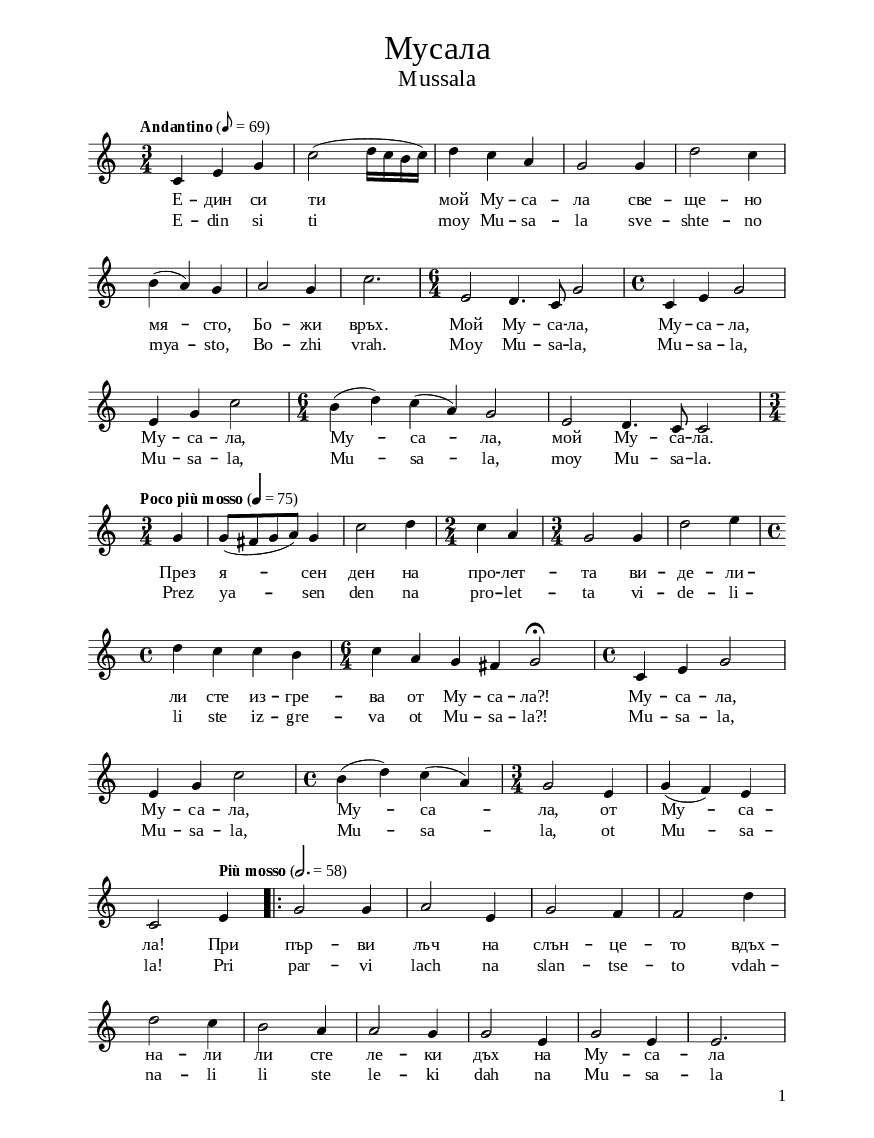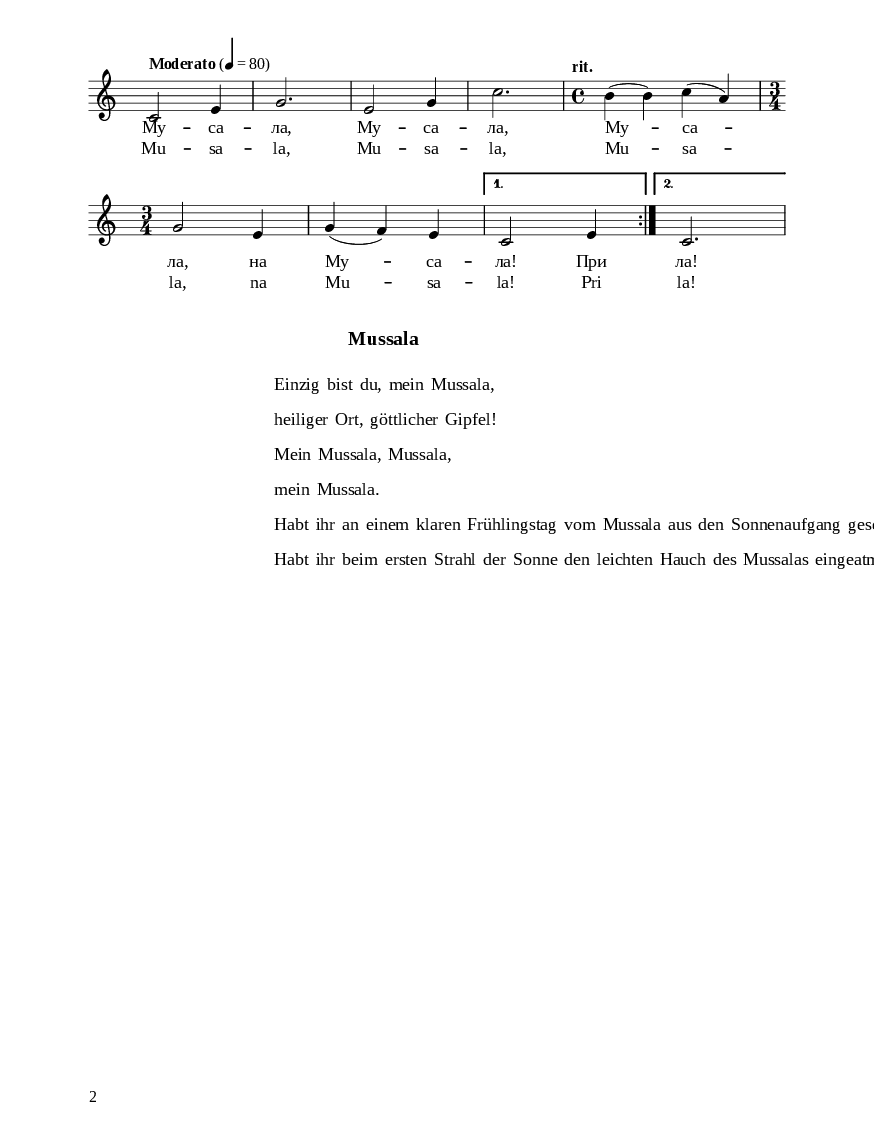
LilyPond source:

\version "2.18.2"

\paper {
  #(set-paper-size "a5")
}

\bookpart {
\paper {
  print-all-headers = ##t
  print-page-number = ##t
  print-first-page-number = ##t

  % put page numbers on the bottom
  oddHeaderMarkup = \markup ""
  evenHeaderMarkup = \markup ""
  oddFooterMarkup = \markup
    \fill-line {
      ""
      \on-the-fly #print-page-number-check-first \fromproperty #'page:page-number-string
    }
  evenFooterMarkup = \markup
    \fill-line {
      \on-the-fly #print-page-number-check-first \fromproperty #'page:page-number-string
      ""
    }

  left-margin = 1.5\cm
  right-margin = 1.5\cm
  top-margin = 1.6\cm
  bottom-margin = 1.2\cm
  ragged-bottom = ##t % do not spread the staves to fill the whole vertical space

  % change lyrics and titles font (affects notes also)
  fonts =
    #(make-pango-font-tree
     "Times New Roman"
     "DejaVu Sans"
     "DejaVu Sans Mono"
     (/ (* staff-height pt) 3.6))

  % change distance between staves
  system-system-spacing =
    #'((basic-distance . 12)
       (minimum-distance . 6)
       (padding . 1)
       (stretchability . 12))
}

\header {
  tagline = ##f
}

\score{
  \layout { 
    indent = 0.0\cm % remove first line indentation
    %ragged-last = ##t % do not spread last line to fill the whole space
    \context {
      \Score
      \omit BarNumber %remove bar numbers
    } % context

    \context { % change staff size
      \Staff
      fontSize = #+0 % affects notes size only
      \override StaffSymbol #'staff-space = #(magstep -3)
      \override StaffSymbol #'thickness = #0.5
      \override BarLine #'hair-thickness = #1
      %\override StaffSymbol #'ledger-line-thickness = #'(0 . 0)
    }

    \context { % adjust space between staff and lyrics and between the two lyric lines
      \Lyrics
      \override VerticalAxisGroup.nonstaff-relatedstaff-spacing = #'((basic-distance . 4.5))
      \override VerticalAxisGroup.nonstaff-nonstaff-spacing = #'((minimum-distance . 2))
    }
  } % layout

  \new Voice \absolute {
      \clef treble
    \key c \major
    \time 3/4 
    %\tempo "Moderato" 8 = 160
    \tempo \markup { % make tempo note smaller
      \concat { "Andantino " \normal-text { "(" }
          \teeny \general-align #Y #DOWN \note #"8" #0.8
          \normal-text { " = 69)" }
      }
    }
    
    
	c'4 e'4 g'4 | c''2 ( d''16 c'' b' c'' ) |  d''4 c''4 a'4 | g'2 g'4 | d''2 c''4 \break |

b'4 ( a'4 ) g'4 | a'2 g'4 | c''2.| \time 6/4 e'2 d'4. c'8 g'2 | \time 4/4 c'4 e'4  g'2  | \break

e'4 g'4 c''2 |\time 6/4 b'4 ( d''4 ) c''4 ( a'4 ) g'2 | e'2 d'4. c'8 c'2 | \break 

\time 3/4 \partial 4  \tempo "Poco più mosso" 4 = 75 g'4 | g'8 ( fis'8 g'8 a'8 ) g'4 | c''2 d''4 | \time 2/4 c''4 a'4 |\time 3/4 g'2 g'4 | d''2 e''4 |  \break 

\time 4/4 d''4 c'' c'' b' | \time 6/4 c''4 a' g' fis' g'2 \fermata | \time 4/4 c'4 e'4 g'2 | \break

e'4 g'4 c''2 | \time 4/4 b'4 ( d''4 ) c''4 ( a'4 ) | \time 3/4 g'2 e'4 | g'4 ( f'4 ) e'4 | \break

c'2  \tempo "Più mosso" 2. = 58 e'4 | \repeat volta 2 { g'2 g'4 | a'2 e'4 | g'2 f'4 f'2 d''4 |\break

d''2 c''4 | b'2 a'4 | a'2 g'4 | g'2 e'4 | g'2 e'4 | e'2. \break

 \tempo "Moderato" 4 = 80 c'2 e'4 | g'2. | e'2 g'4 | c''2. | \time 4/4 \tempo "rit." b'4 ( b'4 ) c''4 ( a'4 ) \break

\time 3/4 g'2 e'4 | g'4 ( f'4 ) e'4 } \alternative { { c'2 e'4 } {c'2. } }

}


  
  \addlyrics {Е -- дин си ти мой Му -- са -- ла све -- ще -- но
                    
                    мя -- сто, Бо -- жи връх.  Мой Му -- са -- ла, Му -- са -- ла,
                    
                    Му -- са -- ла, Му -- са -- ла, мой Му -- са -- ла. 
                    
                    През я -- сен ден на про -- лет -- та ви -- де -- ли -- 
                    
                    ли сте из -- гре -- ва от Му -- са -- ла?!    Му -- са -- ла, 
                    
                    Му -- са -- ла,  Му -- са -- ла,  от Му -- са -- ла! При пър -- ви
                    
                    лъч на слън -- це -- то вдъх -- на -- ли ли сте ле -- ки дъх на Му -- са -- ла
                    
                    Му -- са -- ла, Му -- са -- ла, Му -- са -- ла, на Му -- са -- ла! При ла!}
  \addlyrics {E -- din si ti moy Mu -- sa -- la sve -- shte -- no
                    
                    mya -- sto, Bo -- zhi vrah.  Moy Mu -- sa -- la, Mu -- sa -- la,
                    
                    Mu -- sa -- la, Mu -- sa -- la, moy Mu -- sa -- la. 
                    
                    Prez ya -- sen den na pro -- let -- ta vi -- de -- li -- 
                    
                    li ste iz -- gre -- va ot Mu -- sa -- la?!    Mu -- sa -- la, 
                    
                    Mu -- sa -- la,  Mu -- sa -- la,  ot Mu -- sa -- la! Pri par -- vi
                    
                    lach na slan -- tse -- to vdah -- na -- li li ste le -- ki dah na Mu -- sa -- la
                    
                    Mu -- sa -- la, Mu -- sa -- la, Mu -- sa -- la, na Mu -- sa -- la! Pri la!}
  
  \header {
    title = \markup \column \normal-text \fontsize #2.5 {
              \center-align
              \line { Мусала}
              \vspace #-0.6
              \center-align
              \line \fontsize #-3 { Mussala}
              \vspace #-0.8
              \center-align
              \line \fontsize #-3 { " " }
            }
  }
  
  \midi{}

} % score


% include foreign translation(s) of the song
\version "2.18.2"

%\markup {  \vspace #1.9 }

\markup {  \hspace #25   \huge\bold "Mussala"  }

\markup {
    \hspace #1
    \fontsize #+1 {
      
      \halign #-1.5 {
  
  
  \column {
     \line { " " } 
     


\line { " "Einzig bist du, mein Mussala,}

\line { " "heiliger Ort, göttlicher Gipfel!}

\line { " "Mein Mussala, Mussala,}

\line { " "mein Mussala.}

\line { " "Habt ihr an einem klaren Frühlingstag vom Mussala aus den Sonnenaufgang gesehen?!}

\line { " "Habt ihr beim ersten Strahl der Sonne den leichten Hauch des Mussalas eingeatmet?!}


     
     
     
      }
       
    }    
    }
}
%}
   
 
 


 
    
   
    
 
%--------------------------------------------------------------------- 


} % bookpart
